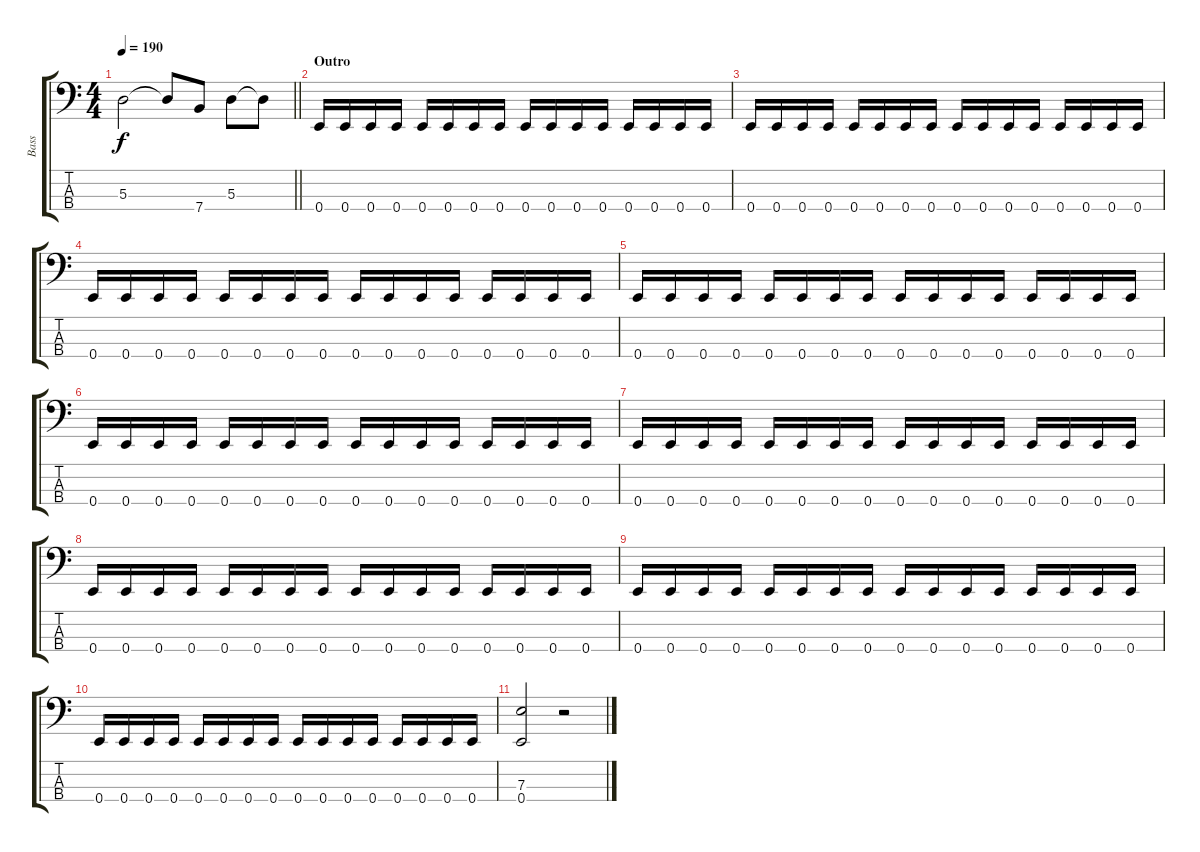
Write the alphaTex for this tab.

\track ("Bass" "Bass") {instrument electricbassfinger}
\staff {score tabs}
\tuning (G2 D2 A1 E1) {hide}
\ts (4 4)
\tempo 190
\clef f4
\barLineRight lightlight
\ks c
5.3{t}.2{dy f} 5.3{t}.8 7.4.8 5.3.8 5.3{t}.8 |
\section ("" "Outro")
0.4.16 0.4.16 0.4.16 0.4.16 0.4.16 0.4.16 0.4.16 0.4.16 0.4.16 0.4.16 0.4.16 0.4.16 0.4.16 0.4.16 0.4.16 0.4.16 |
0.4.16 0.4.16 0.4.16 0.4.16 0.4.16 0.4.16 0.4.16 0.4.16 0.4.16 0.4.16 0.4.16 0.4.16 0.4.16 0.4.16 0.4.16 0.4.16 |
0.4.16 0.4.16 0.4.16 0.4.16 0.4.16 0.4.16 0.4.16 0.4.16 0.4.16 0.4.16 0.4.16 0.4.16 0.4.16 0.4.16 0.4.16 0.4.16 |
0.4.16 0.4.16 0.4.16 0.4.16 0.4.16 0.4.16 0.4.16 0.4.16 0.4.16 0.4.16 0.4.16 0.4.16 0.4.16 0.4.16 0.4.16 0.4.16 |
0.4.16 0.4.16 0.4.16 0.4.16 0.4.16 0.4.16 0.4.16 0.4.16 0.4.16 0.4.16 0.4.16 0.4.16 0.4.16 0.4.16 0.4.16 0.4.16 |
0.4.16 0.4.16 0.4.16 0.4.16 0.4.16 0.4.16 0.4.16 0.4.16 0.4.16 0.4.16 0.4.16 0.4.16 0.4.16 0.4.16 0.4.16 0.4.16 |
0.4.16 0.4.16 0.4.16 0.4.16 0.4.16 0.4.16 0.4.16 0.4.16 0.4.16 0.4.16 0.4.16 0.4.16 0.4.16 0.4.16 0.4.16 0.4.16 |
0.4.16 0.4.16 0.4.16 0.4.16 0.4.16 0.4.16 0.4.16 0.4.16 0.4.16 0.4.16 0.4.16 0.4.16 0.4.16 0.4.16 0.4.16 0.4.16 |
0.4.16 0.4.16 0.4.16 0.4.16 0.4.16 0.4.16 0.4.16 0.4.16 0.4.16 0.4.16 0.4.16 0.4.16 0.4.16 0.4.16 0.4.16 0.4.16 |
(7.3 0.4).2 r.2
